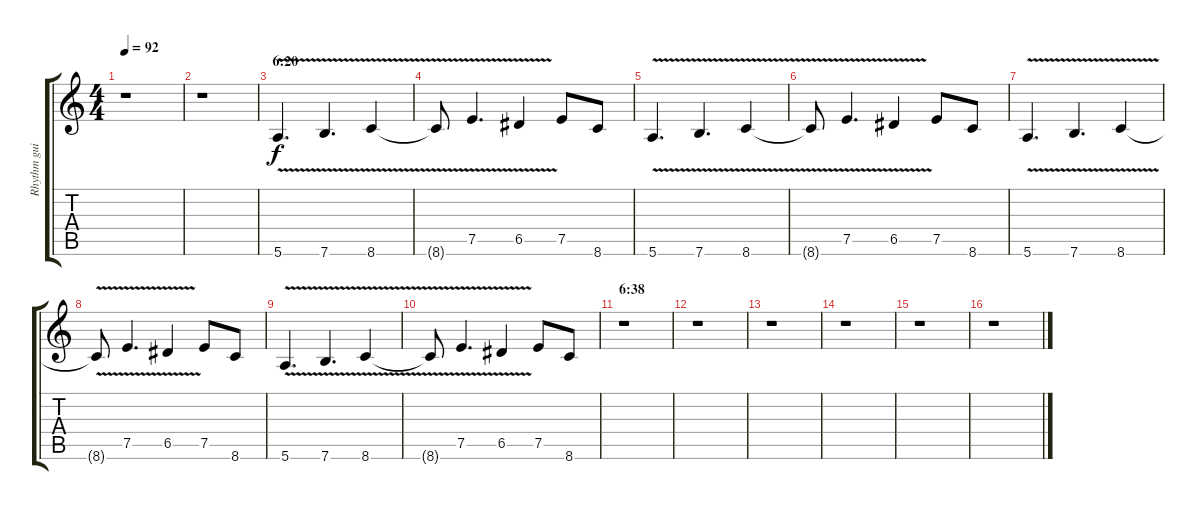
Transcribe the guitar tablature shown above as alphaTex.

\track ("Rhythm guitar" "Rhythm gui") {instrument overdrivenguitar}
\staff {score tabs}
\tuning (E4 B3 G3 D3 A2 E2) {hide}
\ts (4 4)
\tempo 92
\clef g2
\ks c
r.1{dy f} |
r.1 |
\section ("" "6:20")
5.6{v}.4{d volume 13 balance 0 instrument electricguitarclean} 7.6{v}.4{d} 8.6{v}.4 |
8.6{t}.8 7.5{v}.4{d} 6.5{v}.4 7.5.8 8.6.8 |
5.6{v}.4{d} 7.6{v}.4{d} 8.6{v}.4 |
8.6{t}.8 7.5{v}.4{d} 6.5{v}.4 7.5.8 8.6.8 |
5.6{v}.4{d} 7.6{v}.4{d} 8.6{v}.4 |
8.6{t}.8 7.5{v}.4{d} 6.5{v}.4 7.5.8 8.6.8 |
5.6{v}.4{d} 7.6{v}.4{d} 8.6{v}.4 |
8.6{t}.8 7.5{v}.4{d} 6.5{v}.4 7.5.8 8.6.8 |
\section ("" "6:38")
r.1 |
r.1 |
r.1 |
r.1 |
r.1 |
r.1
